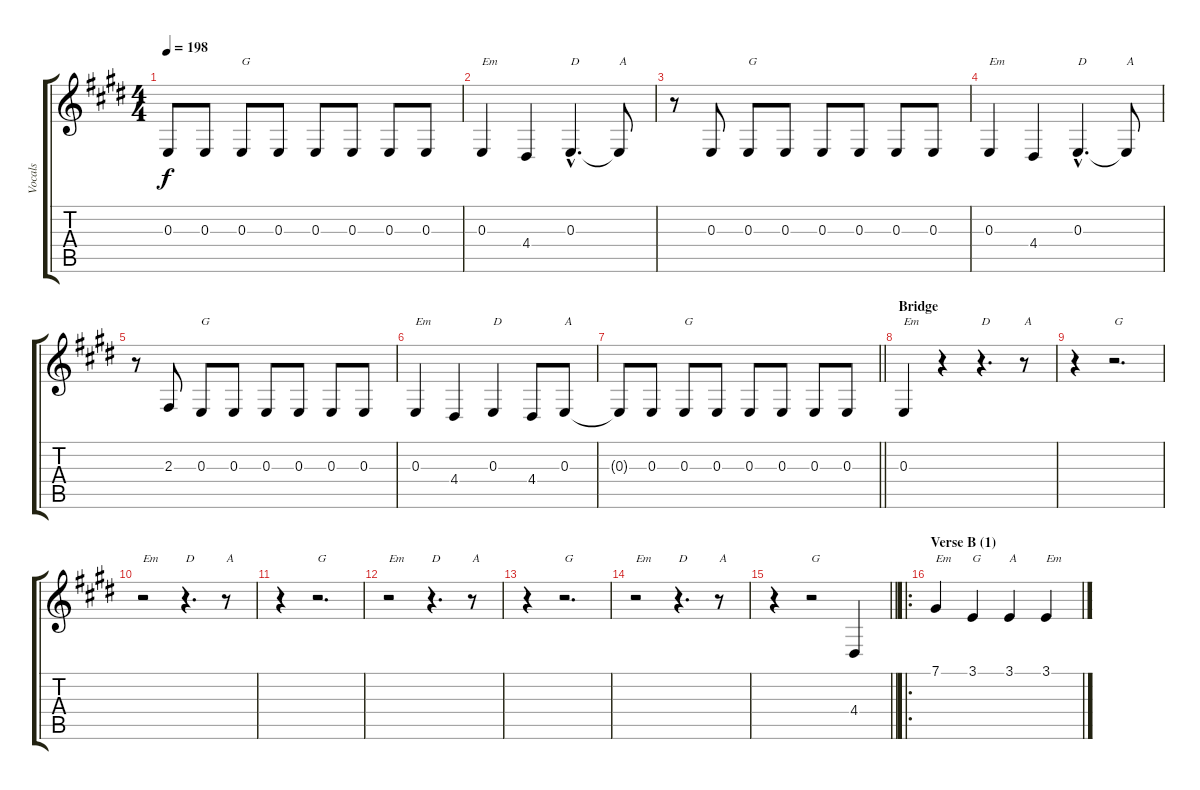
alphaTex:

\track ("Vocals" "Vocals") {instrument sopranosax}
\staff {score tabs}
\tuning (Db4 Ab3 E3 B2 Gb2 Db2) {hide}
\ts (4 4)
\tempo 198
\clef g2
\ks c#minor
0.3{t}.8{dy f} 0.3.8 0.3.8{txt "G"} 0.3.8 0.3.8 0.3.8 0.3.8 0.3.8 |
0.3.4{txt "Em"} 4.4.4 0.3{hac}.4{d txt "D"} 0.3{t}.8{txt "A"} |
r.8 0.3.8 0.3.8{txt "G"} 0.3.8 0.3.8 0.3.8 0.3.8 0.3.8 |
0.3.4{txt "Em"} 4.4.4 0.3{hac}.4{d txt "D"} 0.3{t}.8{txt "A"} |
r.8 2.3.8 0.3.8{txt "G"} 0.3.8 0.3.8 0.3.8 0.3.8 0.3.8 |
0.3.4{txt "Em"} 4.4.4 0.3.4{txt "D"} 4.4.8 0.3.8{txt "A"} |
\barLineRight lightlight
0.3{t}.8 0.3.8 0.3.8{txt "G"} 0.3.8 0.3.8 0.3.8 0.3.8 0.3.8 |
\section ("" "Bridge")
0.3.4{txt "Em"} r.4 r.4{d txt "D"} r.8{txt "A"} |
r.4 r.2{d txt "G"} |
r.2{txt "Em"} r.4{d txt "D"} r.8{txt "A"} |
r.4 r.2{d txt "G"} |
r.2{txt "Em"} r.4{d txt "D"} r.8{txt "A"} |
r.4 r.2{d txt "G"} |
r.2{txt "Em"} r.4{d txt "D"} r.8{txt "A"} |
\barLineRight lightlight
r.4 r.2{txt "G"} 4.4.4 |
\ro
\section ("" "Verse B (1)")
7.1.4{txt "Em"} 3.1.4{txt "G"} 3.1.4{txt "A"} 3.1.4{txt "Em"}
